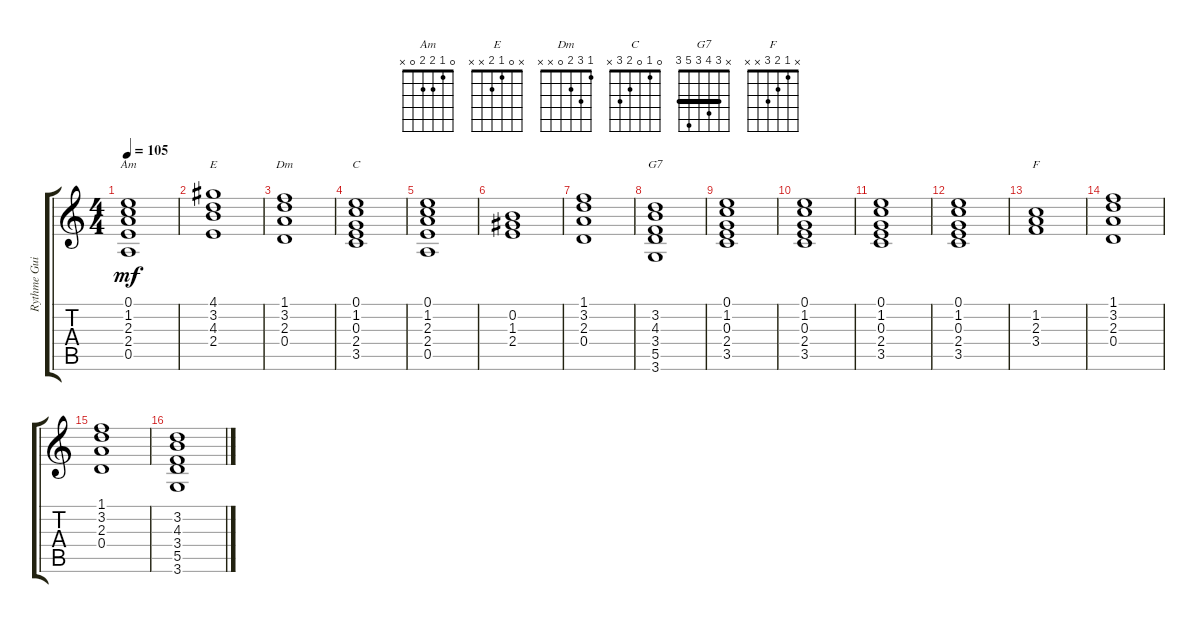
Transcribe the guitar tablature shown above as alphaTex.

\track ("Rythme Guitar" "Rythme Gui") {instrument acousticguitarsteel}
\staff {score tabs}
\tuning (E4 B3 G3 D3 A2 E2) {hide}
\chord ("Am" 0 1 2 2 0 x)
\chord ("E" x 0 1 2 x x)
\chord ("Dm" 1 3 2 0 x x)
\chord ("C" 0 1 0 2 3 x)
\chord ("G7" x 3 4 3 5 3) {barre 3}
\chord ("F" x 1 2 3 x x)
\ts (4 4)
\tempo 105
\clef g2
\ks c
(0.1 1.2 2.3 2.4 0.5).1{ch "Am" dy mf instrument acousticguitarsteel} |
(4.1 3.2 4.3 2.4).1{ch "E"} |
(1.1 3.2 2.3 0.4).1{ch "Dm"} |
(0.1 1.2 0.3 2.4 3.5).1{ch "C"} |
(0.1 1.2 2.3 2.4 0.5).1 |
(0.2 1.3 2.4).1 |
(1.1 3.2 2.3 0.4).1 |
(3.2 4.3 3.4 5.5 3.6).1{ch "G7"} |
(0.1 1.2 0.3 2.4 3.5).1 |
(0.1 1.2 0.3 2.4 3.5).1 |
(0.1 1.2 0.3 2.4 3.5).1 |
(0.1 1.2 0.3 2.4 3.5).1 |
(1.2 2.3 3.4).1{ch "F"} |
(1.1 3.2 2.3 0.4).1 |
(1.1 3.2 2.3 0.4).1 |
(3.2 4.3 3.4 5.5 3.6).1
